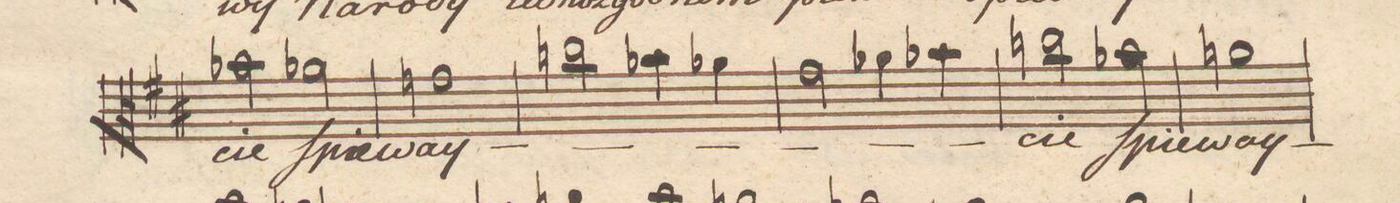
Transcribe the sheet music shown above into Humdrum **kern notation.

**kern	**text	**dynam
*I"Alto.	*	*
*clefC3	*	*
*k[f#c#]	*	*
*met(c|)	*	*
*M2/2	*	*
2b-X\	.	.
2a-X\	.	.
=35	=35	=35
1gn\	.	.
=36	=36	=36
2ccn\	.	.
4b-X\	.	.
4a-X\	.	.
=37	=37	=37
2g\	.	.
4a-X\	.	.
4b-X\	.	.
=38	=38	=38
2ccn\	-cie	.
2b-X\	spie-	.
=39	=39	=39
1an\	-way-	.
=40	=40	=40
*-	*-	*-
